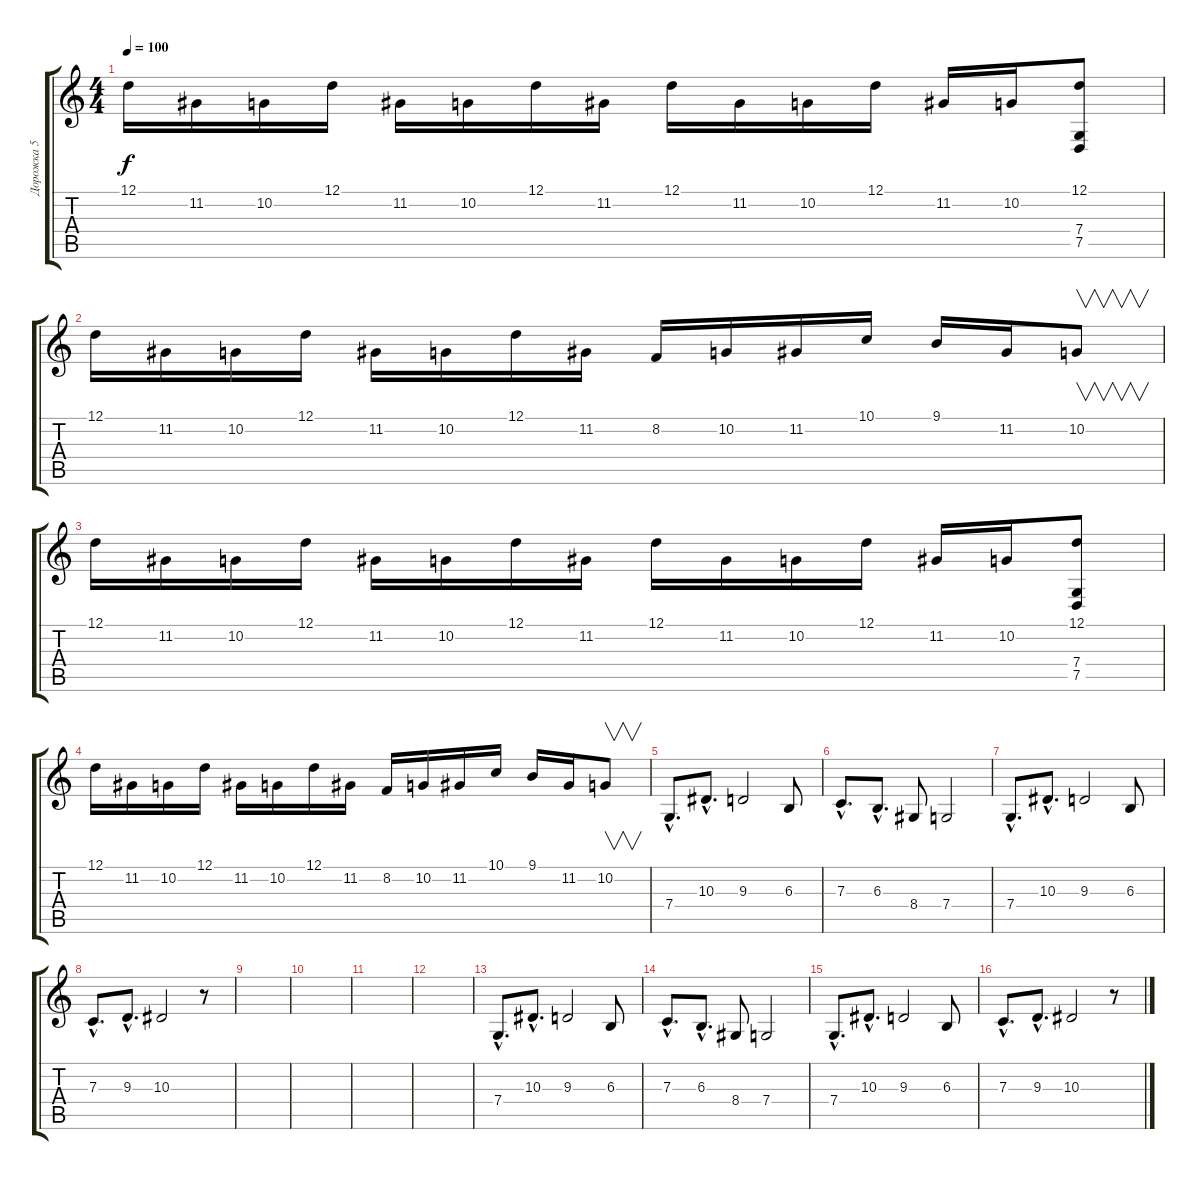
\track ("Дорожка 5" "Дорожка 5") {instrument pizzicatostrings}
\staff {score tabs}
\tuning (D4 A3 F3 C3 G2 D2) {hide}
\ts (4 4)
\tempo 100
\clef g2
\ks c
12.1.16{dy f instrument pizzicatostrings} 11.2.16 10.2.16 12.1.16 11.2.16 10.2.16 12.1.16 11.2.16 12.1.16 11.2.16 10.2.16 12.1.16 11.2.16 10.2.16 (12.1 7.4 7.5).8 |
12.1.16 11.2.16 10.2.16 12.1.16 11.2.16 10.2.16 12.1.16 11.2.16 8.2.16 10.2.16 11.2.16 10.1.16 9.1.16 11.2.16 10.2.8{v} |
12.1.16 11.2.16 10.2.16 12.1.16 11.2.16 10.2.16 12.1.16 11.2.16 12.1.16 11.2.16 10.2.16 12.1.16 11.2.16 10.2.16 (12.1 7.4 7.5).8 |
12.1.16 11.2.16 10.2.16 12.1.16 11.2.16 10.2.16 12.1.16 11.2.16 8.2.16 10.2.16 11.2.16 10.1.16 9.1.16 11.2.16 10.2.8{v} |
7.4{hac}.8{d} 10.3{hac}.8{d} 9.3.2 6.3.8 |
7.3{hac}.8{d} 6.3{hac}.8{d} 8.4.8 7.4.2 |
7.4{hac}.8{d} 10.3{hac}.8{d} 9.3.2 6.3.8 |
7.3{hac}.8{d} 9.3{hac}.8{d} 10.3.2 r.8 |
|
|
|
|
7.4{hac}.8{d} 10.3{hac}.8{d} 9.3.2 6.3.8 |
7.3{hac}.8{d} 6.3{hac}.8{d} 8.4.8 7.4.2 |
7.4{hac}.8{d} 10.3{hac}.8{d} 9.3.2 6.3.8 |
7.3{hac}.8{d} 9.3{hac}.8{d} 10.3.2 r.8
